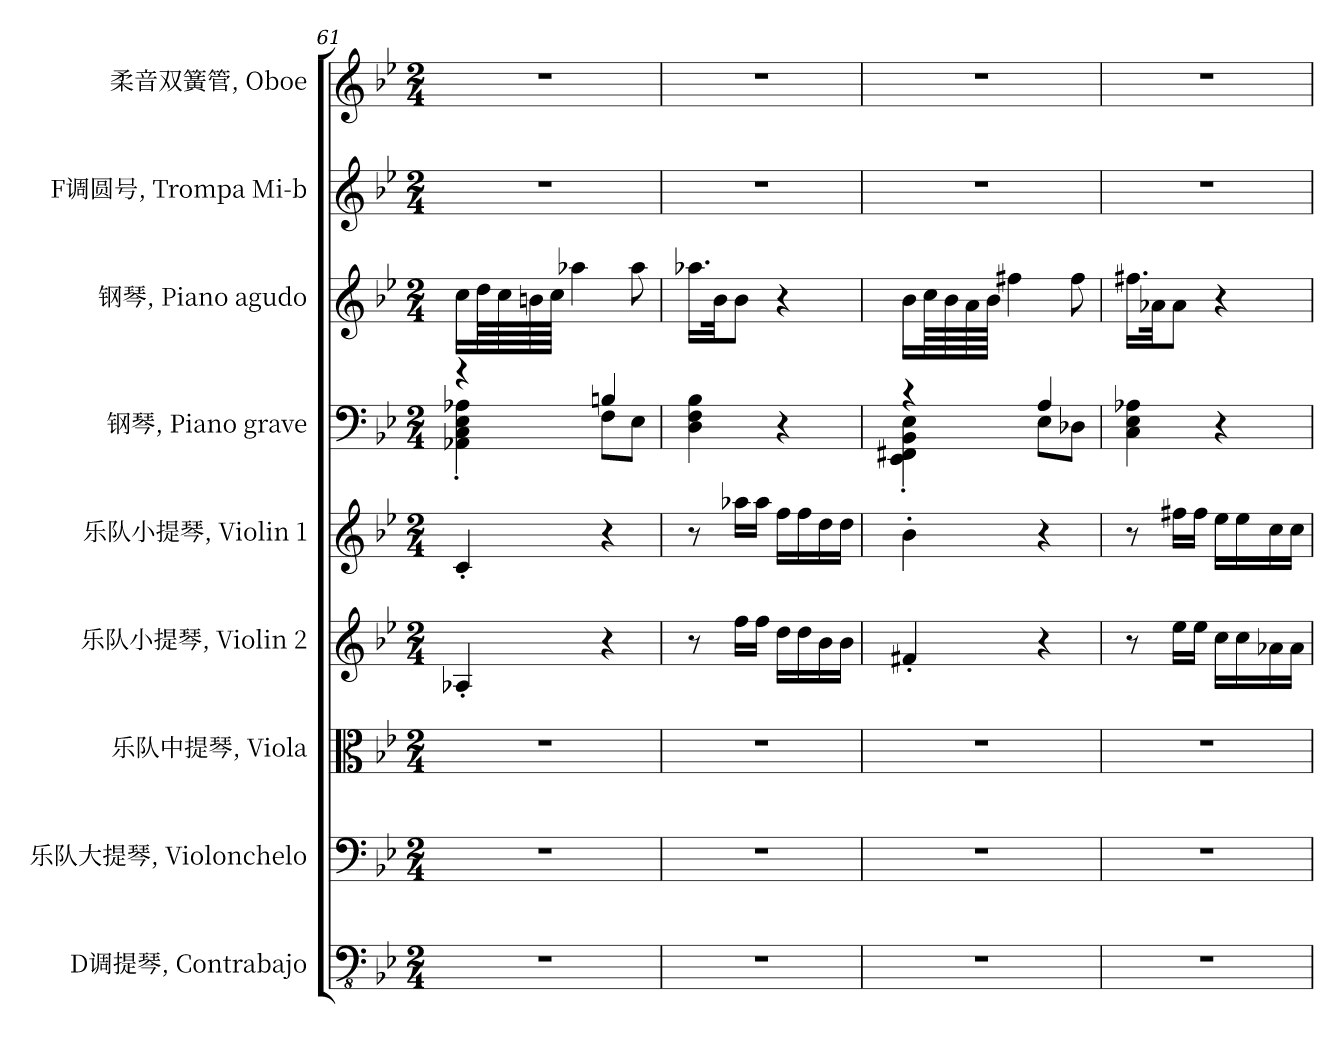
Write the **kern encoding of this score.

**kern	**kern	**kern	**kern	**kern	**kern	**kern	**kern	**kern
*part9	*part8	*part7	*part6	*part5	*part4	*part3	*part2	*part1
*staff9	*staff8	*staff7	*staff6	*staff5	*staff4	*staff3	*staff2	*staff1
*I"D调提琴, Contrabajo	*I"乐队大提琴, Violonchelo	*I"乐队中提琴, Viola	*I"乐队小提琴, Violin 2	*I"乐队小提琴, Violin 1	*I"钢琴, Piano grave	*I"钢琴, Piano agudo	*I"F调圆号, Trompa Mi-b	*I"柔音双簧管, Oboe
*	*	*	*	*	*I'Pno.	*I'Pno.	*	*
*clefFv4	*clefF4	*clefC3	*clefG2	*clefG2	*clefF4	*clefG2	*clefG2	*clefG2
*ITrd7c12	*	*	*	*	*	*	*ITrd4c7	*ITrd2c3
*k[b-e-]	*k[b-e-]	*k[b-e-]	*k[b-e-]	*k[b-e-]	*k[b-e-]	*k[b-e-]	*k[b-e-a-]	*k[f#]
*M2/4	*M2/4	*M2/4	*M2/4	*M2/4	*M2/4	*M2/4	*M2/4	*M2/4
=61	=61	=61	=61	=61	=61	=61	=61	=61
*	*	*	*	*	*^	*	*	*
2r	2r	2r	4A-X'/	4c'/	4r	4AA-X\' 4C\' 4E-\' 4A-X\'	16cc\LL	2r	2r
.	.	.	.	.	.	.	64dd\LL	.	.
.	.	.	.	.	.	.	64cc\	.	.
.	.	.	.	.	.	.	64bn\	.	.
.	.	.	.	.	.	.	64cc\JJJJ	.	.
.	.	.	.	.	.	.	4aa-X\	.	.
.	.	.	4r	4r	4Bn/	8F\L	.	.	.
.	.	.	.	.	.	8E-\J	8aa-\	.	.
*	*	*	*	*	*v	*v	*	*	*
=62	=62	=62	=62	=62	=62	=62	=62	=62
2r	2r	2r	8r	8r	4D\ 4F\ 4B-\	16.aa-X\LL	2r	2r
.	.	.	.	.	.	32b-\JK	.	.
.	.	.	16ff\LL	16aa-X\LL	.	8b-\J	.	.
.	.	.	16ff\JJ	16aa-\JJ	.	.	.	.
.	.	.	16dd\LL	16ff\LL	4r	4r	.	.
.	.	.	16dd\	16ff\	.	.	.	.
.	.	.	16b-\	16dd\	.	.	.	.
.	.	.	16b-\JJ	16dd\JJ	.	.	.	.
!!LO:PB:g=z
=63	=63	=63	=63	=63	=63	=63	=63	=63
*	*	*	*	*	*^	*	*	*
2r	2r	2r	4f#X'/	4b-'\	4r	4EE-\' 4FF#X\' 4BB-\' 4E-\'	16b-\LL	2r	2r
.	.	.	.	.	.	.	64cc\LL	.	.
.	.	.	.	.	.	.	64b-\	.	.
.	.	.	.	.	.	.	64a\	.	.
.	.	.	.	.	.	.	64b-\JJJJ	.	.
.	.	.	.	.	.	.	4ff#X\	.	.
.	.	.	4r	4r	4A/	8E-\L	.	.	.
.	.	.	.	.	.	8D-X\J	8ff#\	.	.
*	*	*	*	*	*v	*v	*	*	*
=64	=64	=64	=64	=64	=64	=64	=64	=64
2r	2r	2r	8r	8r	4C\ 4E-\ 4A-X\	16.ff#X\LL	2r	2r
.	.	.	.	.	.	32a-X\JK	.	.
.	.	.	16ee-\LL	16ff#X\LL	.	8a-\J	.	.
.	.	.	16ee-\JJ	16ff#\JJ	.	.	.	.
.	.	.	16cc\LL	16ee-\LL	4r	4r	.	.
.	.	.	16cc\	16ee-\	.	.	.	.
.	.	.	16a-X\	16cc\	.	.	.	.
.	.	.	16a-\JJ	16cc\JJ	.	.	.	.
=	=	=	=	=	=	=	=	=
*-	*-	*-	*-	*-	*-	*-	*-	*-
